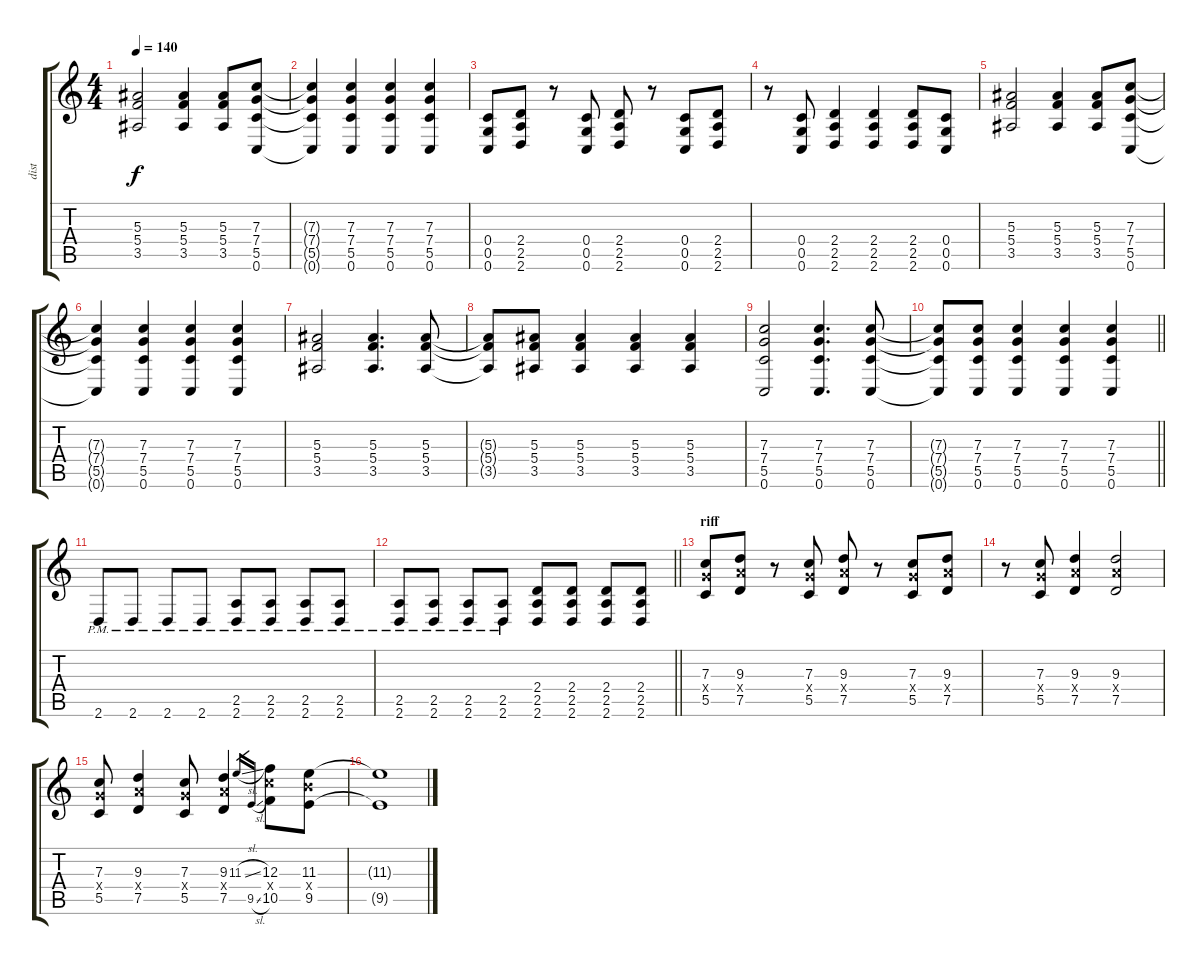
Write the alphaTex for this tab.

\track ("dist" "dist") {instrument distortionguitar}
\staff {score tabs}
\tuning (D4 A3 F3 C3 G2 C2) {hide}
\ts (4 4)
\tempo 140
\clef g2
\ks c
(5.3 5.4 3.5).2{dy f} (5.3 5.4 3.5).4 (5.3 5.4 3.5).8 (7.3 7.4 5.5 0.6).8 |
(7.3{t} 7.4{t} 5.5{t} 0.6{t}).4 (7.3 7.4 5.5 0.6).4 (7.3 7.4 5.5 0.6).4 (7.3 7.4 5.5 0.6).4 |
(0.4 0.5 0.6).8 (2.4 2.5 2.6).8 r.8 (0.4 0.5 0.6).8 (2.4 2.5 2.6).8 r.8 (0.4 0.5 0.6).8 (2.4 2.5 2.6).8 |
r.8 (0.4 0.5 0.6).8 (2.4 2.5 2.6).4 (2.4 2.5 2.6).4 (2.4 2.5 2.6).8 (0.4 0.5 0.6).8 |
(5.3 5.4 3.5).2 (5.3 5.4 3.5).4 (5.3 5.4 3.5).8 (7.3 7.4 5.5 0.6).8 |
(7.3{t} 7.4{t} 5.5{t} 0.6{t}).4 (7.3 7.4 5.5 0.6).4 (7.3 7.4 5.5 0.6).4 (7.3 7.4 5.5 0.6).4 |
(5.3 5.4 3.5).2 (5.3 5.4 3.5).4{d} (5.3 5.4 3.5).8 |
(5.3{t} 5.4{t} 3.5{t}).8 (5.3 5.4 3.5).8 (5.3 5.4 3.5).4 (5.3 5.4 3.5).4 (5.3 5.4 3.5).4 |
(7.3 7.4 5.5 0.6).2 (7.3 7.4 5.5 0.6).4{d} (7.3 7.4 5.5 0.6).8 |
\barLineRight lightlight
(7.3{t} 7.4{t} 5.5{t} 0.6{t}).8 (7.3 7.4 5.5 0.6).8 (7.3 7.4 5.5 0.6).4 (7.3 7.4 5.5 0.6).4 (7.3 7.4 5.5 0.6).4 |
2.6{pm}.8 2.6{pm}.8 2.6{pm}.8 2.6{pm}.8 (2.5{pm} 2.6{pm}).8 (2.5{pm} 2.6{pm}).8 (2.5{pm} 2.6{pm}).8 (2.5{pm} 2.6{pm}).8 |
\barLineRight lightlight
(2.5 2.6{pm}).8 (2.5 2.6{pm}).8 (2.5 2.6{pm}).8 (2.5 2.6{pm}).8 (2.4 2.5 2.6).8 (2.4 2.5 2.6).8 (2.4 2.5 2.6).8 (2.4 2.5 2.6).8 |
\section ("" "riff")
(7.3 7.4{x} 5.5).8 (9.3 9.4{x} 7.5).8 r.8 (7.3 7.4{x} 5.5).8 (9.3 9.4{x} 7.5).8 r.8 (7.3 7.4{x} 5.5).8 (9.3 9.4{x} 7.5).8 |
r.8 (7.3 7.4{x} 5.5).8 (9.3 9.4{x} 7.5).4 (9.3 9.4{x} 7.5).2 |
(7.3 7.4{x} 5.5).8 (9.3 9.4{x} 7.5).4 (7.3 7.4{x} 5.5).8 (9.3 9.4{x} 7.5).4 11.3{sl}.16{gr} 9.5{sl}.16{gr} (12.3 12.4{x} 10.5).8 (11.3 11.4{x} 9.5).8 |
(11.3{t} 9.5{t}).1
